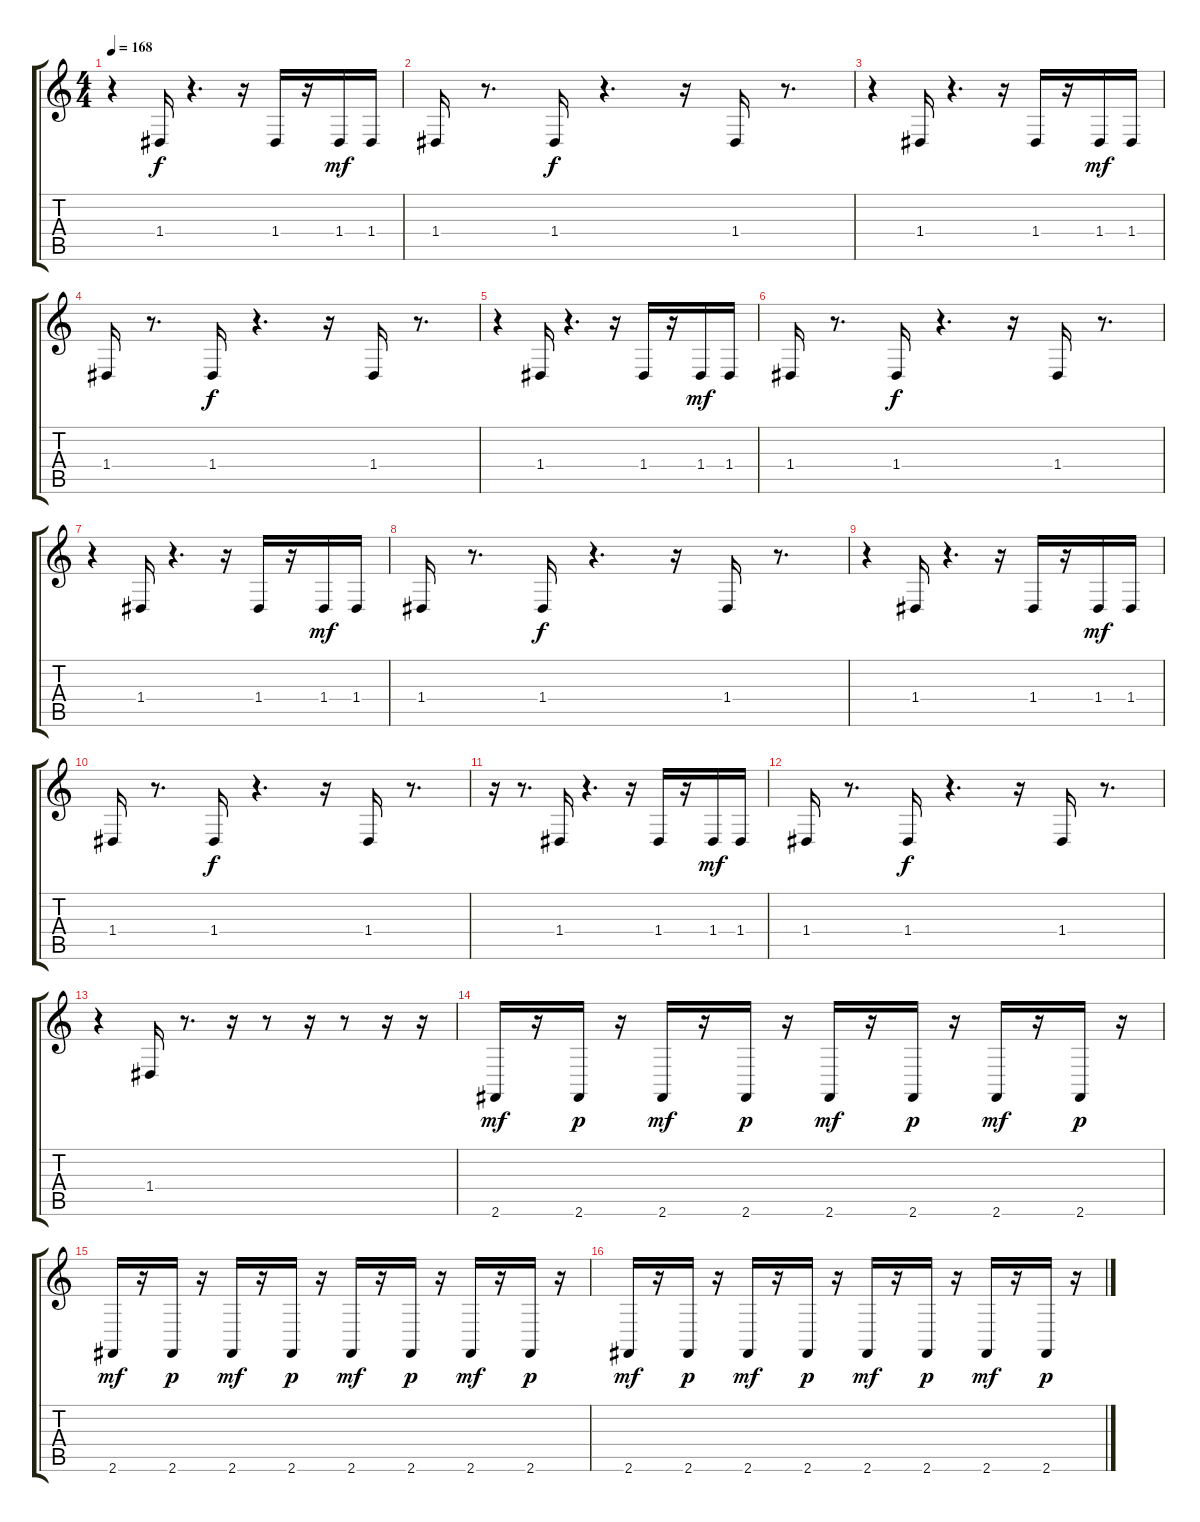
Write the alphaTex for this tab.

\track "" {instrument acousticgrandpiano}
\staff {score tabs}
\tuning (E4 B3 G3 D3 A2 E2) {hide}
\ts (4 4)
\tempo 168
\clef g2
\ks c
r.4{dy f} 1.4.16 r.4{d} r.16 1.4.16 r.16 1.4.16{dy mf} 1.4.16 |
1.4.16 r.8{d} 1.4.16{dy f} r.4{d} r.16 1.4.16 r.8{d} |
r.4 1.4.16 r.4{d} r.16 1.4.16 r.16 1.4.16{dy mf} 1.4.16 |
1.4.16 r.8{d} 1.4.16{dy f} r.4{d} r.16 1.4.16 r.8{d} |
r.4 1.4.16 r.4{d} r.16 1.4.16 r.16 1.4.16{dy mf} 1.4.16 |
1.4.16 r.8{d} 1.4.16{dy f} r.4{d} r.16 1.4.16 r.8{d} |
r.4 1.4.16 r.4{d} r.16 1.4.16 r.16 1.4.16{dy mf} 1.4.16 |
1.4.16 r.8{d} 1.4.16{dy f} r.4{d} r.16 1.4.16 r.8{d} |
r.4 1.4.16 r.4{d} r.16 1.4.16 r.16 1.4.16{dy mf} 1.4.16 |
1.4.16 r.8{d} 1.4.16{dy f} r.4{d} r.16 1.4.16 r.8{d} |
r.16 r.8{d} 1.4.16 r.4{d} r.16 1.4.16 r.16 1.4.16{dy mf} 1.4.16 |
1.4.16 r.8{d} 1.4.16{dy f} r.4{d} r.16 1.4.16 r.8{d} |
r.4 1.4.16 r.8{d} r.16 r.8 r.16 r.8 r.16 r.16 |
2.6.16{dy mf} r.16 2.6.16{dy p} r.16 2.6.16{dy mf} r.16 2.6.16{dy p} r.16 2.6.16{dy mf} r.16 2.6.16{dy p} r.16 2.6.16{dy mf} r.16 2.6.16{dy p} r.16 |
2.6.16{dy mf} r.16 2.6.16{dy p} r.16 2.6.16{dy mf} r.16 2.6.16{dy p} r.16 2.6.16{dy mf} r.16 2.6.16{dy p} r.16 2.6.16{dy mf} r.16 2.6.16{dy p} r.16 |
2.6.16{dy mf} r.16 2.6.16{dy p} r.16 2.6.16{dy mf} r.16 2.6.16{dy p} r.16 2.6.16{dy mf} r.16 2.6.16{dy p} r.16 2.6.16{dy mf} r.16 2.6.16{dy p} r.16
